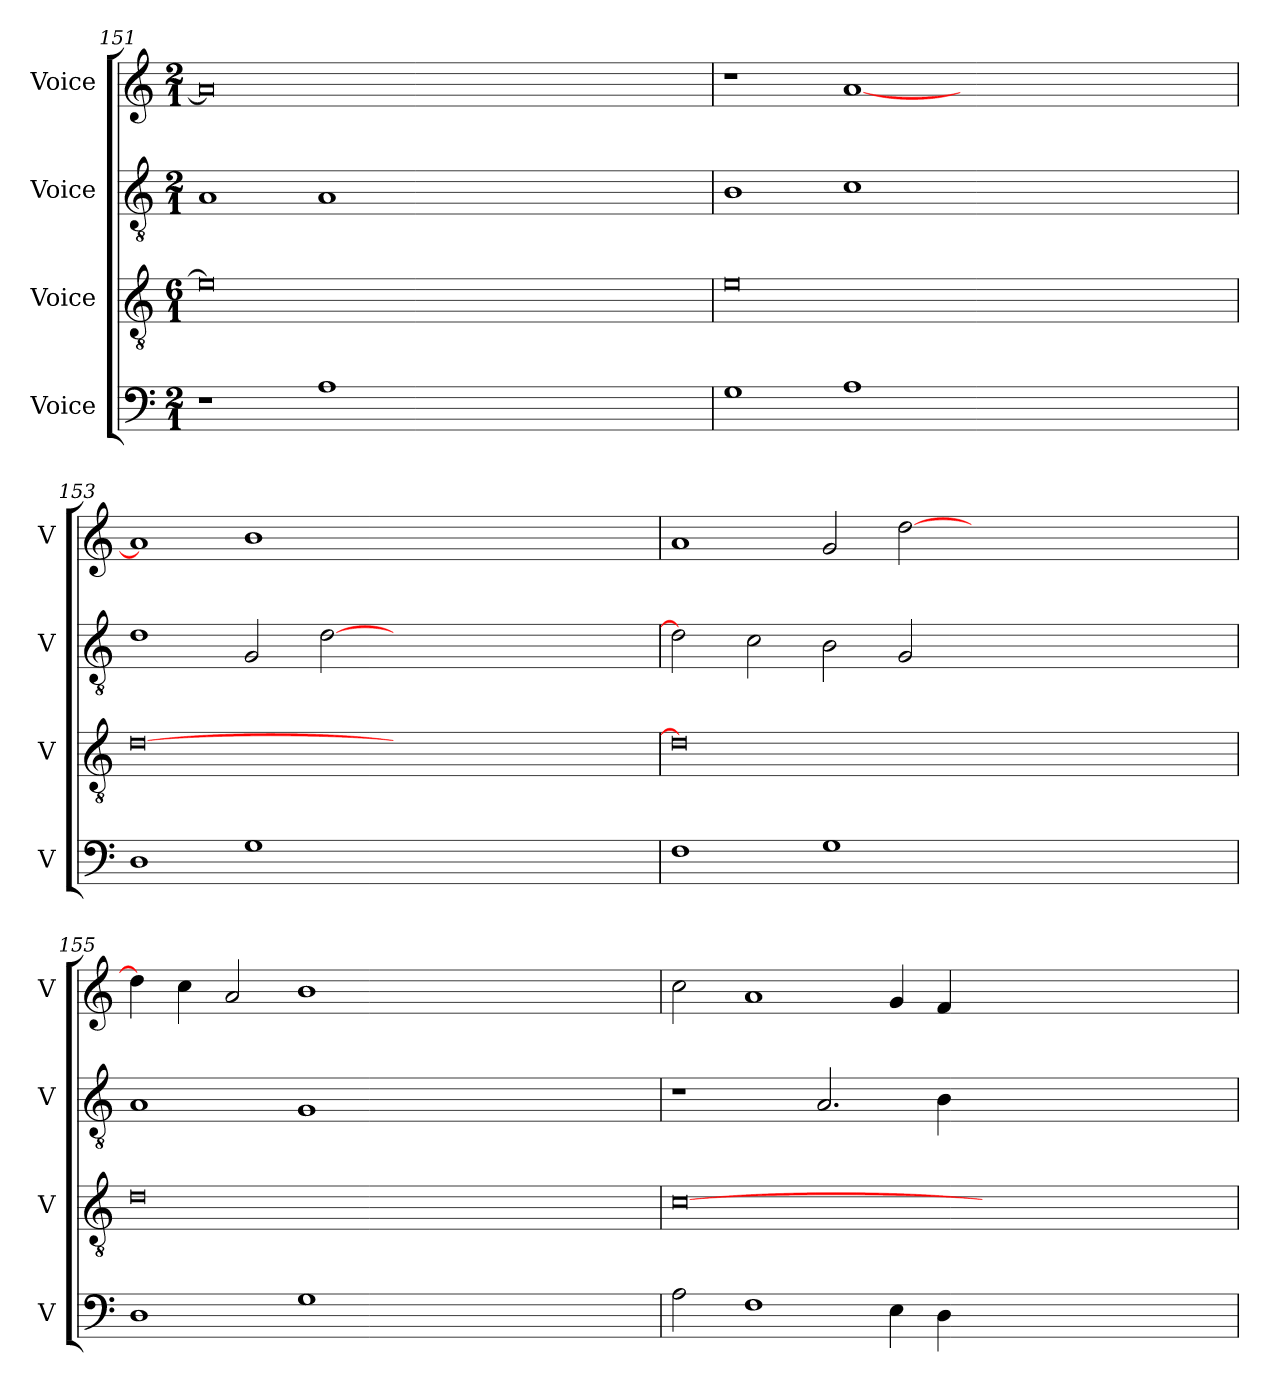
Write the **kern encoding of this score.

**kern	**kern	**kern	**kern
*part4	*part3	*part2	*part1
*staff4	*staff3	*staff2	*staff1
*I"Voice	*I"Voice	*I"Voice	*I"Voice
*I'V	*I'V	*I'V	*I'V
*clefF4	*clefGv2	*clefGv2	*clefG2
*k[]	*k[]	*k[]	*k[]
*M2/1	*M6/1	*M2/1	*M2/1
=151	=151	=151	=151
1r	0e]	1A	0a]
1A	.	1A	.
00ryy	00ryy	00ryy	00ryy
!!LO:LB:g=z
=152	=152	=152	=152
1G	0e	1B	1r
1A	.	1c	[1a
00ryy	00ryy	00ryy	00ryy
=153	=153	=153	=153
1D	[0d	1d	1a]
1G	.	2G/	1b
.	.	[2d\	.
00ryy	00ryy	00ryy	00ryy
!!LO:PB:g=z
=154	=154	=154	=154
1F	0d]	2d\]	1a
.	.	2c\	.
1G	.	2B\	2g/
.	.	2G/	[2dd\
00ryy	00ryy	00ryy	00ryy
=155	=155	=155	=155
1D	0d	1A	4dd\]
.	.	.	4cc\
.	.	.	2a/
1G	.	1G	1b
00ryy	00ryy	00ryy	00ryy
!!LO:LB:g=z
=156	=156	=156	=156
2A\	[0c	1r	2cc\
1F	.	.	1a
.	.	2.A/	.
4E\	.	.	4g/
4D\	.	4B\	4f/
00ryy	00ryy	00ryy	00ryy
=	=	=	=
*-	*-	*-	*-
